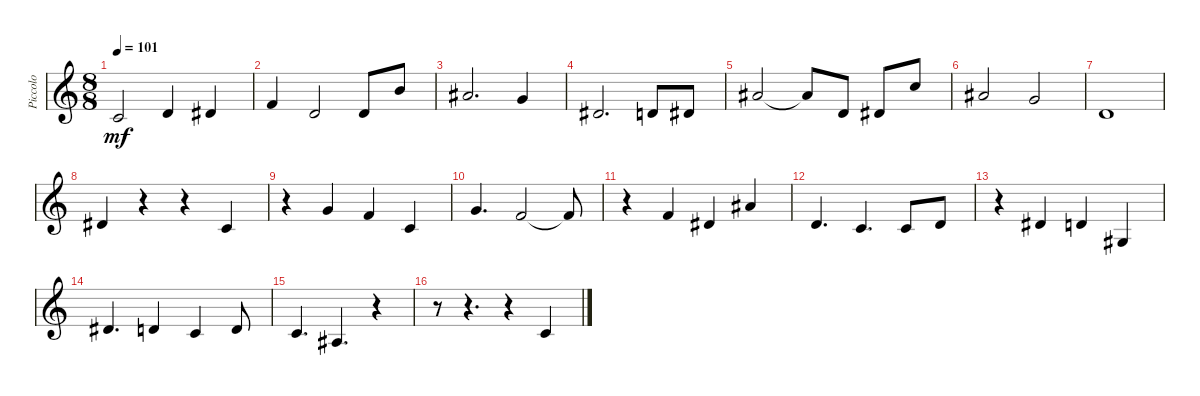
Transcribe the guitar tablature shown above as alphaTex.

\track ("Piccolo" "Piccolo") {instrument flute}
\staff {score}
\tuning (E4 B3 G3 D3 A2 E2 B1) {hide}
\ts (8 8)
\tempo 101
\clef g2
\ks c
1.2.2{dy mf} 3.2.4 4.2.4 |
1.1.4 3.2.2 3.2.8 7.1.8 |
6.1.2{d} 3.1.4 |
4.2.2{d} 3.2.8 4.2.8 |
6.1.2 6.1{t}.8 3.2.8 4.2.8 8.1.8 |
6.1.2 3.1.2 |
3.2.1 |
4.2.4 r.4 r.4 1.2.4 |
r.4 3.1.4 1.1.4 1.2.4 |
3.1.4{d} 1.1.2 1.1{t}.8 |
r.4 1.1.4 4.2.4 6.1.4 |
3.2.4{d} 1.2.4{d} 1.2.8 3.2.8 |
r.4 4.2.4 3.2.4 1.3.4 |
4.2.4{d} 3.2.4 1.2.4 3.2.8 |
1.2.4{d} 3.3.4{d} r.4 |
r.8 r.4{d} r.4 1.2.4
